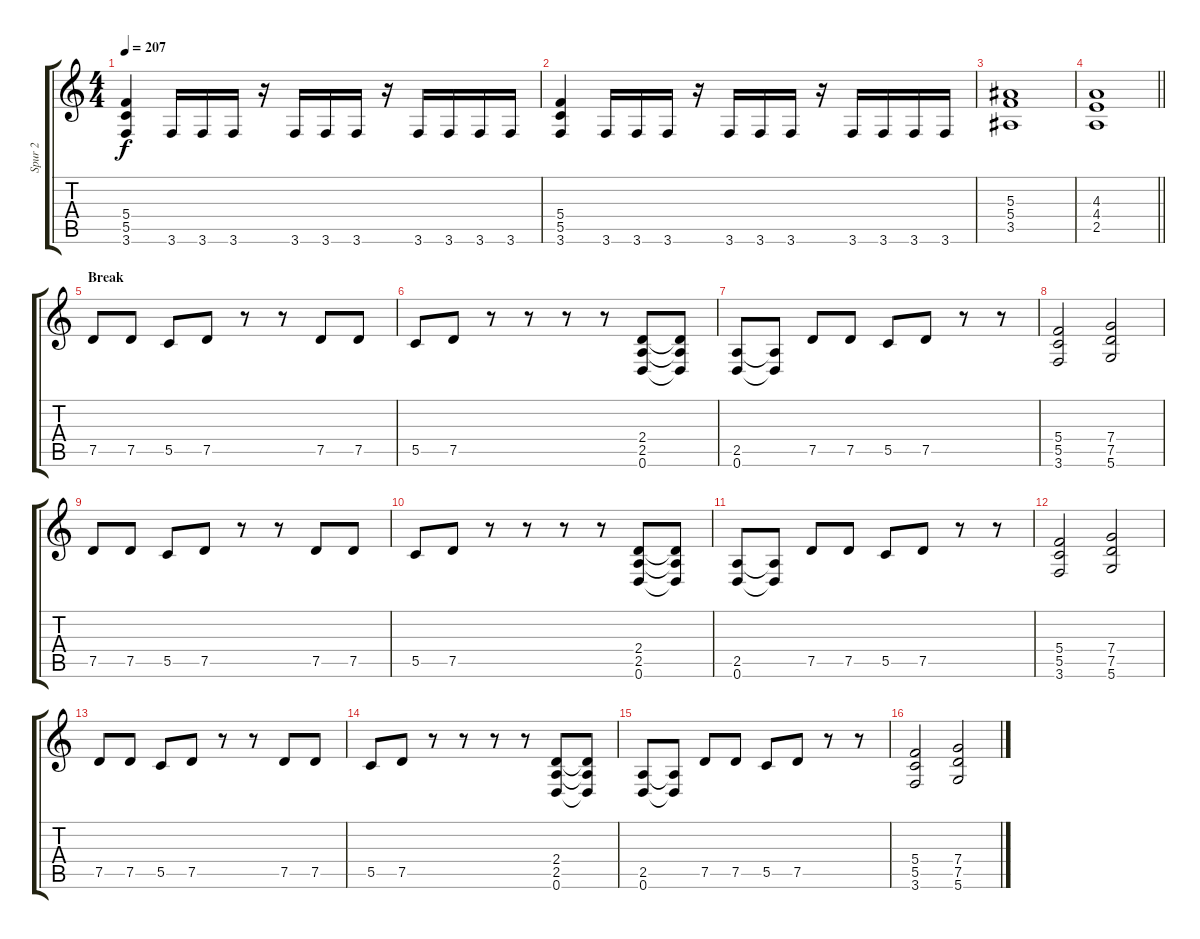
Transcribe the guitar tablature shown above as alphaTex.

\track ("Spur 2" "Spur 2") {instrument distortionguitar}
\staff {score tabs}
\tuning (D4 A3 F3 C3 G2 D2) {hide}
\ts (4 4)
\tempo 207
\clef g2
\ks c
(5.4 5.5 3.6).4{dy f instrument distortionguitar} 3.6.16 3.6.16 3.6.16 r.16 3.6.16 3.6.16 3.6.16 r.16 3.6.16 3.6.16 3.6.16 3.6.16 |
(5.4 5.5 3.6).4{instrument distortionguitar} 3.6.16 3.6.16 3.6.16 r.16 3.6.16 3.6.16 3.6.16 r.16 3.6.16 3.6.16 3.6.16 3.6.16 |
(5.3 5.4 3.5).1 |
\barLineRight lightlight
(4.3 4.4 2.5).1 |
\section ("" "Break")
7.5.8 7.5.8 5.5.8 7.5.8 r.8 r.8 7.5.8 7.5.8 |
5.5.8 7.5.8 r.8 r.8 r.8 r.8 (2.4 2.5 0.6).8 (2.4{t} 2.5{t} 0.6{t}).8 |
(2.5 0.6).8 (2.5{t} 0.6{t}).8 7.5.8 7.5.8 5.5.8 7.5.8 r.8 r.8 |
(5.4 5.5 3.6).2 (7.4 7.5 5.6).2 |
7.5.8 7.5.8 5.5.8 7.5.8 r.8 r.8 7.5.8 7.5.8 |
5.5.8 7.5.8 r.8 r.8 r.8 r.8 (2.4 2.5 0.6).8 (2.4{t} 2.5{t} 0.6{t}).8 |
(2.5 0.6).8 (2.5{t} 0.6{t}).8 7.5.8 7.5.8 5.5.8 7.5.8 r.8 r.8 |
(5.4 5.5 3.6).2 (7.4 7.5 5.6).2 |
7.5.8 7.5.8 5.5.8 7.5.8 r.8 r.8 7.5.8 7.5.8 |
5.5.8 7.5.8 r.8 r.8 r.8 r.8 (2.4 2.5 0.6).8 (2.4{t} 2.5{t} 0.6{t}).8 |
(2.5 0.6).8 (2.5{t} 0.6{t}).8 7.5.8 7.5.8 5.5.8 7.5.8 r.8 r.8 |
(5.4 5.5 3.6).2 (7.4 7.5 5.6).2
